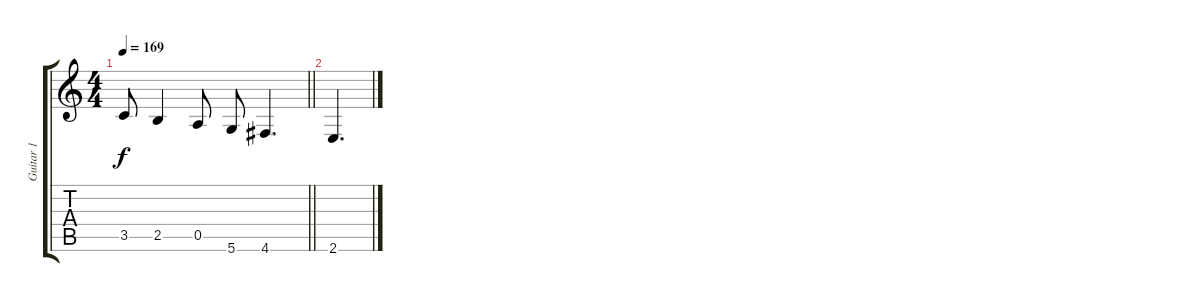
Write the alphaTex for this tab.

\track ("Guitar 1" "Guitar 1") {instrument distortionguitar}
\staff {score tabs}
\tuning (E4 B3 G3 D3 A2 D2) {hide}
\ts (4 4)
\tempo 169
\clef g2
\barLineRight lightlight
\ks c
3.5.8{dy f} 2.5.4 0.5.8 5.6.8 4.6.4{d} |
2.6.4{d}
